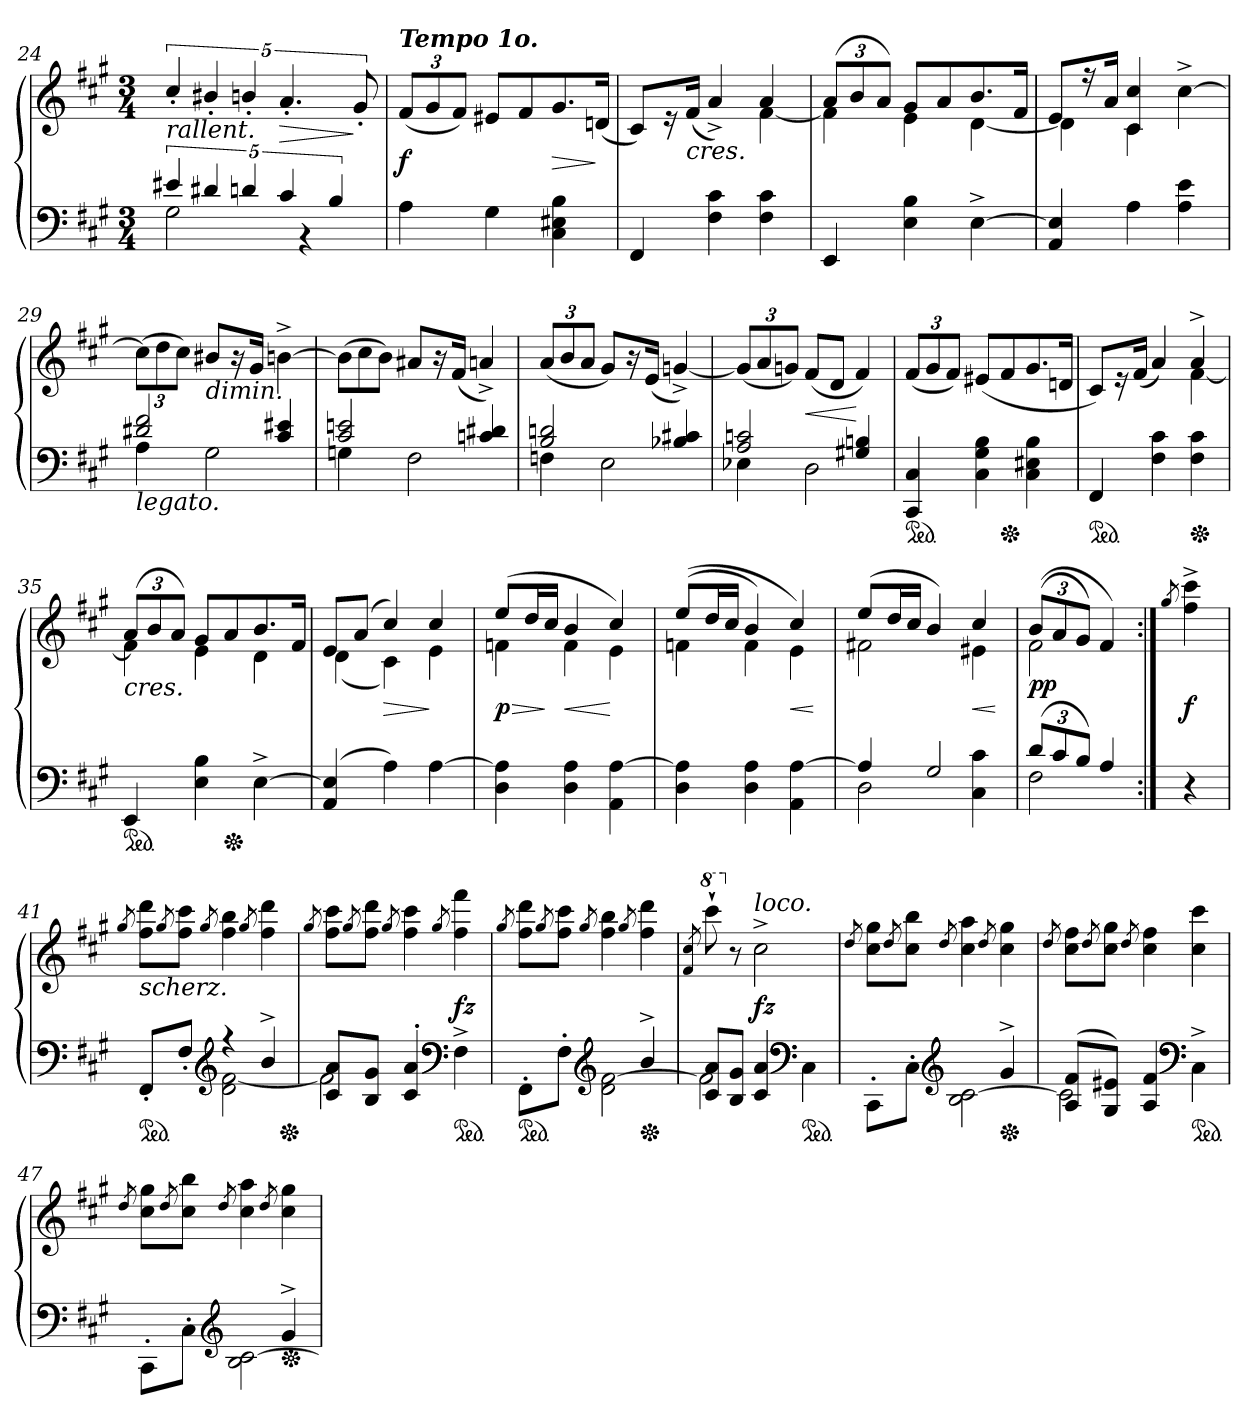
**kern	**kern	**dynam
*part1	*part1	*part1
*staff2	*staff1	*staff1/2
*clefF4	*clefG2	*
*k[f#c#g#]	*k[f#c#g#]	*
*M3/4	*M3/4	*
=24	=24	=24
*^	*	*
!	!	!LO:TX:b:i:t=rallent.	!
(20%3e#X	2G#)	20%3cc#'/	.
20%3d#X	.	20%3b#X'/	.
20%3dn	.	20%3bn'/	.
20%3c#	.	20%3.a'	>
.	4r	.	.
20%3B	.	.	.
.	.	40%3g#'	]
*v	*v	*	*
=25	=25	=25
!	!LO:TX:a:Bi:t=Tempo 1o.	!
4A	(12f#L	f
.	12g#	.
.	12f#J)	.
4G#	8e#XL	.
.	8f#	.
4C# 4E#X 4B	8.g#	>
.	(16dnJk	]
=26	=26	=26
*	*^	*
4FF#	8c#L)	2ryy	.
.	16r	.	.
!	!LO:TX:b:i:t=cres.	!	!
.	(<16f#Jk	.	.
4F# 4c#	4a^>)	.	.
4F# 4c#	4a	[4f#	.
=27	=27	=27	=27
4EE	(>12aL	4f#]	.
.	12b	.	.
.	12aJ)	.	.
4E 4B	8g#L	4e	.
.	8a	.	.
[4E^	8.b	[4d	.
.	16f#Jk	.	.
=28	=28	=28	=28
4AA 4E]	8eL	4d]	.
.	16r	.	.
.	16aJk	.	.
4A	4c# 4cc#	4c#	.
4A 4e	[4cc#^	4ryy	.
=29	=29	=29	=29
*^	*	*	*
!LO:TX:b:i:t=legato.	!	!	!	!
*	*	*v	*v	*
2d#X 2f#	4A	(>12cc#L]	.
.	.	12dd	.
.	.	12cc#J)	.
!	!	!LO:TX:b:i:t=dimin.	!
.	2G#	8b#XL	.
.	.	16r	.
.	.	16g#Jk	.
4c# 4e#X	.	[4bn^	.
=30	=30	=30	=30
*	*	*Xtuplet	*
2c# 2en	4Gn	(>12bL]	.
.	.	12cc#	.
.	.	12bJ)	.
.	2F#	8a#XL	.
.	.	16r	.
.	.	(<16f#Jk	.
4cn 4d#X	.	4an^>)	.
=31	=31	=31	=31
*	*	*tuplet	*
2B 2dn	4Fn	(<12aL	.
.	.	12b	.
.	.	12aJ	.
.	2E	8g#L)	.
.	.	16r	.
.	.	(16eJk	.
4B-X 4c#X	.	[4gn^>)	.
=32	=32	=32	=32
2A 2cn	4E-X	(<12gnL]	.
.	.	12a	.
.	.	12gJ)	.
.	2D	(8f#L	<
.	.	8dJ	.
4G#X 4Bn	.	4f#)	[
*v	*v	*	*
=33	=33	=33
*ped	*	*
4CC# 4C#	(<12f#L	.
.	12g#	.
.	12f#J)	.
4C# 4G# 4B	(8e#XL	.
*Xped	*	*
.	8f#	.
4C# 4E#X 4B	8.g#	.
.	16dnJk	.
=34	=34	=34
*	*^	*
*ped	*	*	*
4FF#	8c#L)	2ryy	.
.	16r	.	.
.	(16f#Jk	.	.
4F# 4c#	4a)	.	.
*Xped	*	*	*
4F# 4c#	4a^	[4f#	.
=35	=35	=35	=35
!	!LO:TX:b:i:t=cres.	!	!
*ped	*	*	*
4EE	(>12aL	4f#]	.
.	12b	.	.
.	12aJ)	.	.
4E 4B	8g#L	4e	.
*Xped	*	*	*
.	8a	.	.
[4E^	8.b	4d	.
.	16f#Jk	.	.
=36	=36	=36	=36
(4AA 4E]	8eL	(<4d	.
.	(8aJ	.	.
4A)	4cc#)	4c#)	>
[4A	4cc#	4e	]
=37	=37	=37	=37
4D 4A]	(8eeL	4fn	> p
.	16ddL	.	.
.	16cc#JJ	.	]
4D 4A	4b	4f	<
4AA [4A	4cc#)	4e	[
=38	=38	=38	=38
4D 4A]	(<(8eeL	4fn	.
.	16ddL	.	.
.	16cc#JJ	.	.
4D 4A	4b)	4f	.
4AA [4A	4cc#)	4e	<
*	*v	*v	*
.	.	[
=39	=39	=39
*^	*^	*
4A]	2D	(<8eeL	2f#X	.
.	.	16ddL	.	.
.	.	16cc#JJ	.	.
2G#	.	4b)	.	.
.	4C# 4c#	4cc#	4e#X	<
*v	*v	*	*	*
*	*v	*v	*
.	.	[
=40	=40	=40
*^	*^	*
(>12dL	2F#	(>(<12bL	2f#	pp
12c#	.	12a	.	.
12BJ)	.	12g#J)	.	.
4A	.	4f#)	.	.
*v	*v	*	*	*
*	*v	*v	*
=:|!	=:|!	=:|!
.	8qgg#/	.
4r	4ff#^< 4ccc#^<	f
=41	=41	=41
.	8qgg#/	.
*^	*	*
!	!	!LO:TX:b:i:t=scherz.	!
*ped	*	*	*
8FF#'>L	4ryy	8ff# 8dddL	.
.	.	8qgg#/	.
8F#'>J	.	8ff# 8ccc#J	.
*clefG2	*	*	*
.	.	8qgg#/	.
4r	2d [2f#	4ff# 4bb	.
.	.	8qgg#/	.
4b^	.	4ff# 4ddd	.
*Xped	*	*	*
=42	=42	=42	=42
.	.	8qgg#/	.
8c# 8aL	2f#]	8ff# 8ccc#L	.
.	.	8qgg#/	.
8B 8g#J	.	8ff# 8dddJ	.
.	.	8qgg#/	.
4c#' 4a'	.	4ff# 4ccc#	.
*clefF4	*	*	*
.	.	8qgg#/	.
*ped	*	*	*
4F#^	4ryy	4ff# 4fff#	fz
=43	=43	=43	=43
.	.	8qgg#/	.
*ped	*	*	*
8FF#'\L	4ryy	8ff# 8dddL	.
.	.	8qgg#/	.
8F#'J	.	8ff# 8ccc#J	.
*clefG2	*	*	*
.	.	8qgg#/	.
4ryy	2d [2f#	4ff# 4bb	.
.	.	8qgg#/	.
*Xped	*	*	*
4b^	.	4ff# 4ddd	.
=44	=44	=44	=44
.	.	8qf#/ 8qcc#/	.
*	*	*8va	*
8c# 8aL	2f#]	8cccc#`	.
*	*	*X8va	*
8B 8g#J	.	8r	.
!	!	!LO:TX:a:i:t=loco.	!
4c# 4a	.	2cc#^	fz
*clefF4	*	*	*
*ped	*	*	*
4C#\	4ryy	.	.
=45	=45	=45	=45
.	.	8qdd/	.
8CC#'\L	4ryy	8cc# 8gg#L	.
.	.	8qdd/	.
8C#'J	.	8cc# 8bbJ	.
*clefG2	*	*	*
.	.	8qdd/	.
4ryy	2B [2c#	4cc# 4aa	.
.	.	8qdd/	.
*Xped	*	*	*
4g#^	.	4cc# 4gg#	.
=46	=46	=46	=46
.	.	8qdd/	.
(<8A 8f#L	2c#]	8cc# 8ff#L	.
.	.	8qdd/	.
8G# 8e#XJ)	.	8cc# 8gg#J	.
.	.	8qdd/	.
4A 4f#	.	4cc# 4ff#	.
*clefF4	*	*	*
*ped	*	*	*
4C#^\	4ryy	4cc# 4ccc#	.
=47	=47	=47	=47
.	.	8qdd/	.
8CC#'\L	4ryy	8cc# 8gg#L	.
.	.	8qdd/	.
8C#'J	.	8cc# 8bbJ	.
*clefG2	*	*	*
.	.	8qdd/	.
4ryy	2B [2c#	4cc# 4aa	.
.	.	8qdd/	.
*Xped	*	*	*
4g#^	.	4cc# 4gg#	.
*v	*v	*	*
=	=	=
*-	*-	*-
